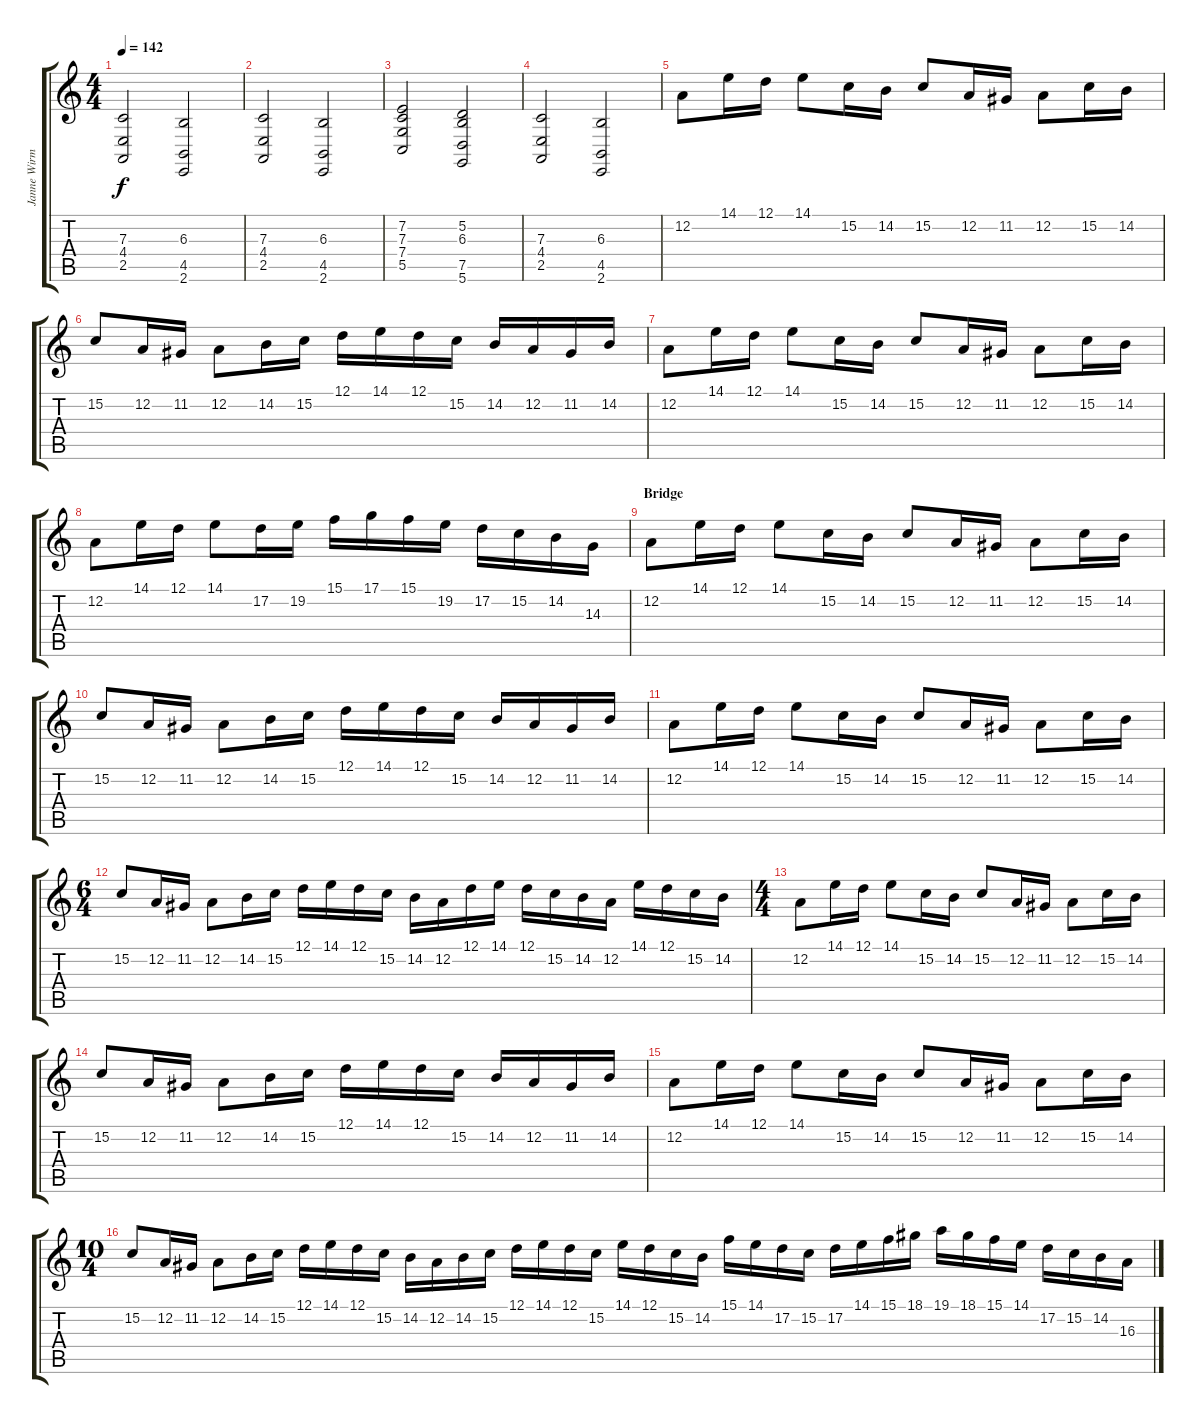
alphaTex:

\track ("Janne Wirman" "Janne Wirm") {instrument harpsichord}
\staff {score tabs}
\tuning (D4 A3 F3 C3 G2 D2) {hide}
\ts (4 4)
\tempo 142
\clef g2
\ks c
(7.3 4.4 2.5).2{dy f instrument stringensemble1} (6.3 4.5 2.6).2 |
(7.3 4.4 2.5).2 (6.3 4.5 2.6).2 |
(7.2 7.3 7.4 5.5).2 (5.2 6.3 7.5 5.6).2 |
(7.3 4.4 2.5).2 (6.3 4.5 2.6).2 |
12.2.8 14.1.16 12.1.16 14.1.8 15.2.16 14.2.16 15.2.8 12.2.16 11.2.16 12.2.8 15.2.16 14.2.16 |
15.2.8 12.2.16 11.2.16 12.2.8 14.2.16 15.2.16 12.1.16 14.1.16 12.1.16 15.2.16 14.2.16 12.2.16 11.2.16 14.2.16 |
12.2.8 14.1.16 12.1.16 14.1.8 15.2.16 14.2.16 15.2.8 12.2.16 11.2.16 12.2.8 15.2.16 14.2.16 |
12.2.8 14.1.16 12.1.16 14.1.8 17.2.16 19.2.16 15.1.16 17.1.16 15.1.16 19.2.16 17.2.16 15.2.16 14.2.16 14.3.16 |
\section ("" "Bridge ")
12.2.8{instrument lead1square} 14.1.16 12.1.16 14.1.8 15.2.16 14.2.16 15.2.8 12.2.16 11.2.16 12.2.8 15.2.16 14.2.16 |
15.2.8 12.2.16 11.2.16 12.2.8 14.2.16 15.2.16 12.1.16 14.1.16 12.1.16 15.2.16 14.2.16 12.2.16 11.2.16 14.2.16 |
12.2.8 14.1.16 12.1.16 14.1.8 15.2.16 14.2.16 15.2.8 12.2.16 11.2.16 12.2.8 15.2.16 14.2.16 |
\ts (6 4)
15.2.8 12.2.16 11.2.16 12.2.8 14.2.16 15.2.16 12.1.16 14.1.16 12.1.16 15.2.16 14.2.16 12.2.16 12.1.16 14.1.16 12.1.16 15.2.16 14.2.16 12.2.16 14.1.16 12.1.16 15.2.16 14.2.16 |
\ts (4 4)
12.2.8 14.1.16 12.1.16 14.1.8 15.2.16 14.2.16 15.2.8 12.2.16 11.2.16 12.2.8 15.2.16 14.2.16 |
15.2.8 12.2.16 11.2.16 12.2.8 14.2.16 15.2.16 12.1.16 14.1.16 12.1.16 15.2.16 14.2.16 12.2.16 11.2.16 14.2.16 |
12.2.8 14.1.16 12.1.16 14.1.8 15.2.16 14.2.16 15.2.8 12.2.16 11.2.16 12.2.8 15.2.16 14.2.16 |
\ts (10 4)
15.2.8 12.2.16 11.2.16 12.2.8 14.2.16 15.2.16 12.1.16 14.1.16 12.1.16 15.2.16 14.2.16 12.2.16 14.2.16 15.2.16 12.1.16 14.1.16 12.1.16 15.2.16 14.1.16 12.1.16 15.2.16 14.2.16 15.1.16 14.1.16 17.2.16 15.2.16 17.2.16 14.1.16 15.1.16 18.1.16 19.1.16 18.1.16 15.1.16 14.1.16 17.2.16 15.2.16 14.2.16 16.3.16
